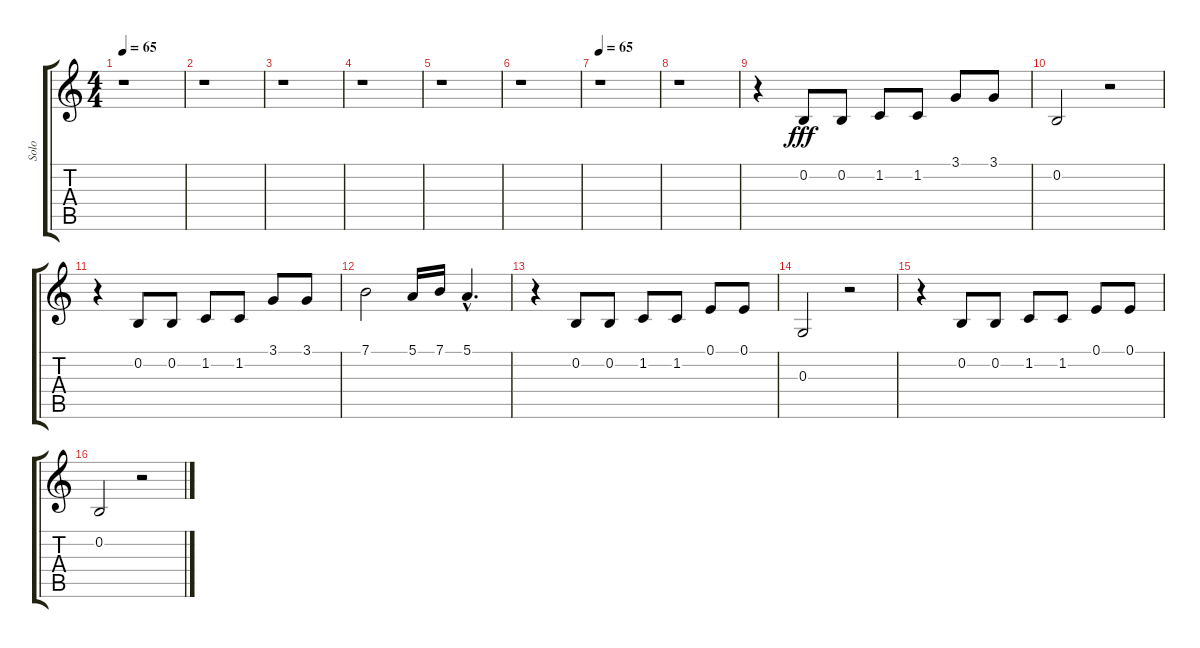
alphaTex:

\track ("Solo" "Solo") {instrument tenorsax}
\staff {score tabs}
\tuning (E4 B3 G3 D3 A2 E2) {hide}
\ts (4 4)
\tempo 65
\clef g2
\ks c
r.1{dy fff instrument tenorsax} |
r.1 |
r.1 |
r.1 |
r.1 |
r.1 |
\tempo 65
r.1 |
r.1 |
r.4 0.2.8 0.2.8 1.2.8 1.2.8 3.1.8 3.1.8 |
0.2.2 r.2 |
r.4 0.2.8 0.2.8 1.2.8 1.2.8 3.1.8 3.1.8 |
7.1.2 5.1.16 7.1.16 5.1{hac}.4{d} |
r.4 0.2.8 0.2.8 1.2.8 1.2.8 0.1.8 0.1.8 |
0.3.2 r.2 |
r.4 0.2.8 0.2.8 1.2.8 1.2.8 0.1.8 0.1.8 |
0.2.2 r.2
